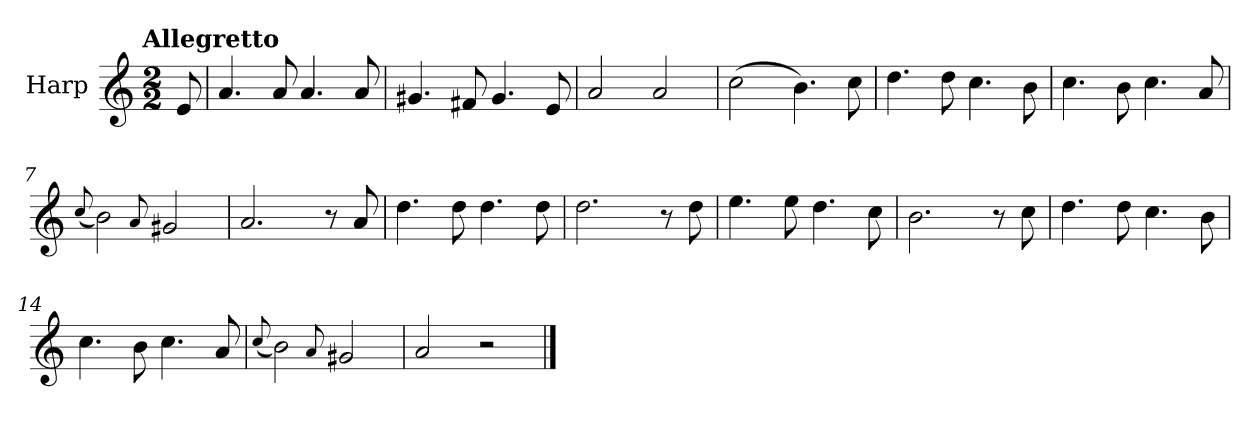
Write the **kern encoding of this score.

**kern
*part1
*staff1
*I"Harp
*I'Hrp.
*clefG2
*k[]
!!LO:TX:omd:t=Allegretto
*M2/2
*MM116
=
8e/
=1
4.a/
8a/
4.a/
8a/
=2
4.g#X/
8f#X/
4.g#/
8e/
=3
2a/
2a/
=4
(>2cc\
4.b\)
8cc\
=5
4.dd\
8dd\
4.cc\
8b\
=6
4.cc\
8b\
4.cc\
8a/
!!LO:LB:g=z
=7
(<8qqcc/
2b\)
8qqa/
2g#X/
=8
2.a/
8r
8a/
=9
4.dd\
8dd\
4.dd\
8dd\
=10
2.dd\
8r
8dd\
=11
4.ee\
8ee\
4.dd\
8cc\
=12
2.b\
8r
8cc\
=13
4.dd\
8dd\
4.cc\
8b\
=14
4.cc\
8b\
4.cc\
8a/
!!LO:LB:g=z
=15
(<8qqcc/
2b\)
8qqa/
2g#X/
=16
2a/
2r
==
*-
